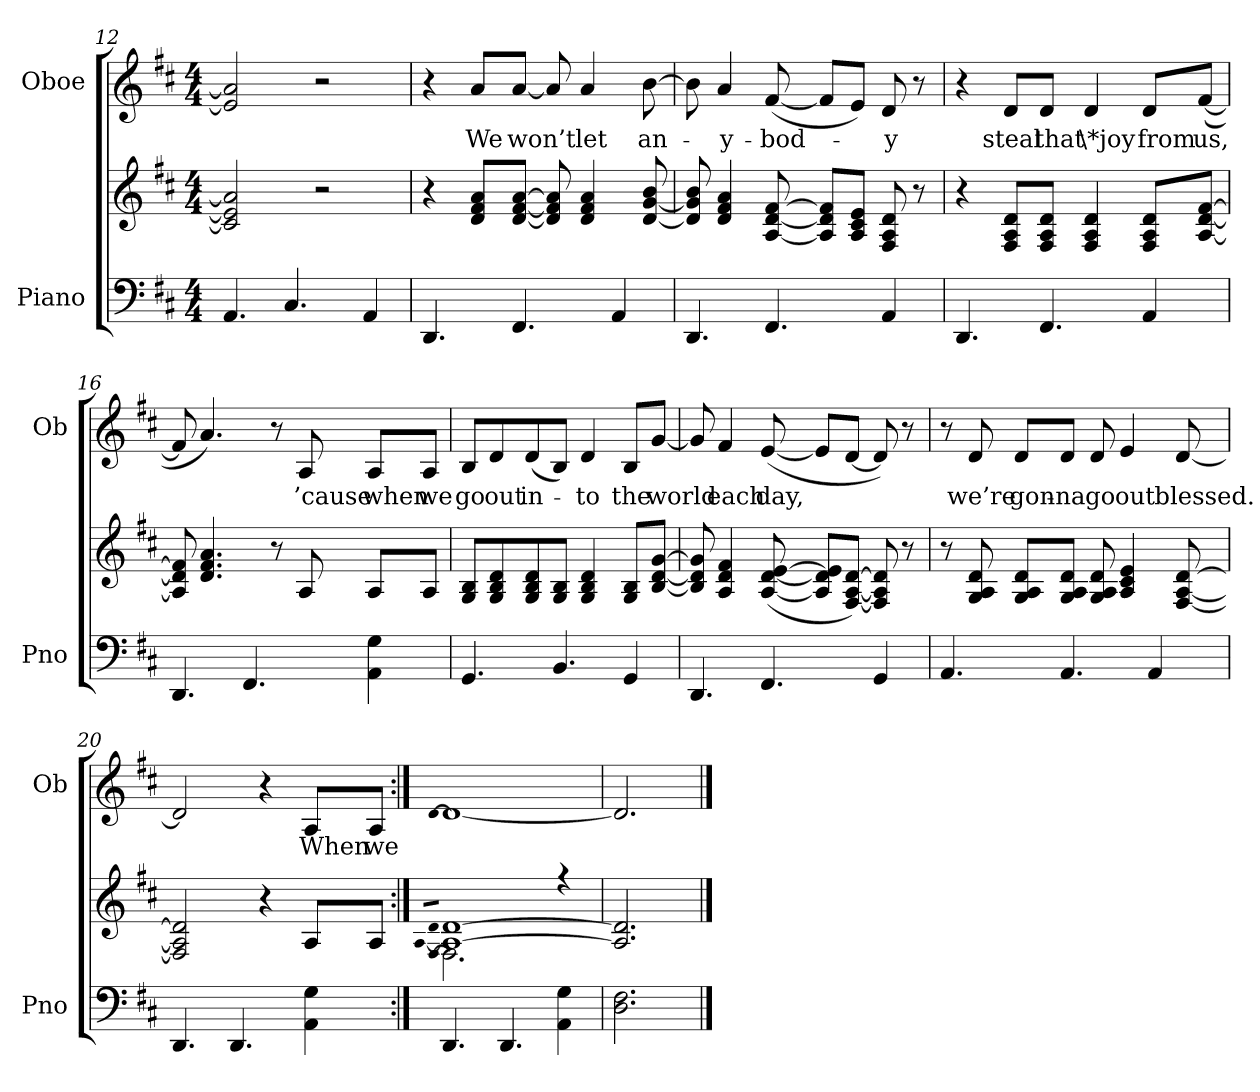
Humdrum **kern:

**kern	**kern	**kern	**text
*part2	*part2	*part1	*part1
*staff3	*staff2	*staff1	*staff1
*I"Piano	*	*I"Oboe	*
*I'Pno	*	*I'Ob	*
*clefF4	*clefG2	*clefG2	*
*k[f#c#]	*k[f#c#]	*k[f#c#]	*
*M4/4	*M4/4	*M4/4	*
=12	=12	=12	=12
4.AA/	2c#/] 2e/] 2a/]	2e/] 2a/]	.
4.C#/	.	.	.
.	2r	2r	.
4AA/	.	.	.
=13	=13	=13	=13
4.DD/	4r	4r	.
!	!	!	!LO:LY:b
.	8d/ 8f#/ 8a/L	8a/L	We
!	!	!	!LO:LY:b
4.FF#/	[<8d/ [<8f#/ [>8a/J	[<8a/J	won’t
.	8d/] 8f#/] 8a/]	8a/]	.
!	!	!	!LO:LY:b
.	4d/ 4f#/ 4a/	4a/	let
4AA/	.	.	.
!	!	!	!LO:LY:b
.	[8d/ [8g/ 8b/	[8b\	an-
=14	=14	=14	=14
4.DD/	8d/] 8g/] 8b/	8b\]	.
!	!	!	!LO:LY:b
.	4d/ 4f#/ 4a/	4a/	-y-
!	!	!	!LO:LY:b
4.FF#/	[8A/ [8d/ [8f#/	([<8f#/	-bod-
.	8A/] 8d/] 8f#/]L	8f#/L]	.
.	8A/ 8c#/ 8e/J	8e/J)	.
!	!	!	!LO:LY:b
4AA/	8F#/ 8A/ 8d/	8d/	-y
.	8r	8r	.
!!LO:LB:g=z
=15	=15	=15	=15
4.DD/	4r	4r	.
!	!	!	!LO:LY:b
.	8F#/ 8A/ 8d/L	8d/L	steal
!	!	!	!LO:LY:b
4.FF#/	8F#/ 8A/ 8d/J	8d/J	that
!	!	!	!LO:LY:b
.	4F#/ 4A/ 4d/	4d/	\*joy
!	!	!	!LO:LY:b
4AA/	8F#/ 8A/ 8d/L	8d/L	from
!	!	!	!LO:LY:b
.	[8A/ [8d/ [8f#/J	(<[8f#/J	us,
=16	=16	=16	=16
4.DD/	8A/] 8d/] 8f#/]	8f#/]	.
.	4.d/ 4.f#/ 4.a/	4.a/)	.
4.FF#/	.	.	.
.	8r	8r	.
!	!	!	!LO:LY:b
.	8A/	8A/	’cause
!	!	!	!LO:LY:b
4AA\ 4G\	8A/L	8A/L	when
!	!	!	!LO:LY:b
.	8A/J	8A/J	we
=17	=17	=17	=17
!	!	!	!LO:LY:b
4.GG/	8G/ 8B/L	8B/L	go
!	!	!	!LO:LY:b
.	8G/ 8B/ 8d/	8d/	out
!	!	!	!LO:LY:b
.	8G/ 8B/ 8d/	(<8d/	in-
4.BB/	8G/ 8B/J	8B/J)	.
!	!	!	!LO:LY:b
.	4G/ 4B/ 4d/	4d/	-to
!	!	!	!LO:LY:b
4GG/	8G/ 8B/L	8B/L	the
!	!	!	!LO:LY:b
.	[8B/ [8d/ [8g/J	[8g/J	world
!!LO:LB:g=z
=18	=18	=18	=18
4.DD/	8B/] 8d/] 8g/]	8g/]	.
!	!	!	!LO:LY:b
.	4A/ 4d/ 4f#/	4f#/	each
!	!	!	!LO:LY:b
4.FF#/	(<[8A/ [8d/ [8e/	([8e/	day,
.	8A/] 8d/] 8e/]L	8e/L]	.
.	[8F#/ [8A/ [8d/J)	[8d/J	.
4GG/	8F#/] 8A/] 8d/]	8d/])	.
.	8r	8r	.
=19	=19	=19	=19
4.AA/	8r	8r	.
!	!	!	!LO:LY:b
.	8G/ 8A/ 8d/	8d/	we’re
!	!	!	!LO:LY:b
.	8G/ 8A/ 8d/L	8d/L	gon-
!	!	!	!LO:LY:b
4.AA/	8G/ 8A/ 8d/J	8d/J	-na
!	!	!	!LO:LY:b
.	8G/ 8A/ 8d/	8d/	go
!	!	!	!LO:LY:b
.	4A/ 4c#/ 4e/	4e/	out
4AA/	.	.	.
!	!	!	!LO:LY:b
.	[<8F#/ [<8A/ [>8d/	[<8d/	blessed.
=20	=20	=20	=20
4.DD/	2F#/] 2A/] 2d/]	2d/]	.
4.DD/	.	.	.
.	4r	4r	.
!	!	!	!LO:LY:b
4AA\ 4G\	8A/L	8A/L	When
!	!	!	!LO:LY:b
.	8A/J	8A/J	we
=21:|!	=21:|!	=21:|!	=21:|!
.	[<qAL	.	.
*	*^	*	*
.	qdJ	[qF#	[qd	.
4.DD/	1A_ [1d	2.F#\]	1d_	.
4.DD/	.	.	.	.
4AA\ 4G\	.	4ree	.	.
*	*v	*v	*	*
=22	=22	=22	=22
2.D\ 2.F#\	2.A/] 2.d/]	2.d/]	.
==	==	==	==
*-	*-	*-	*-
